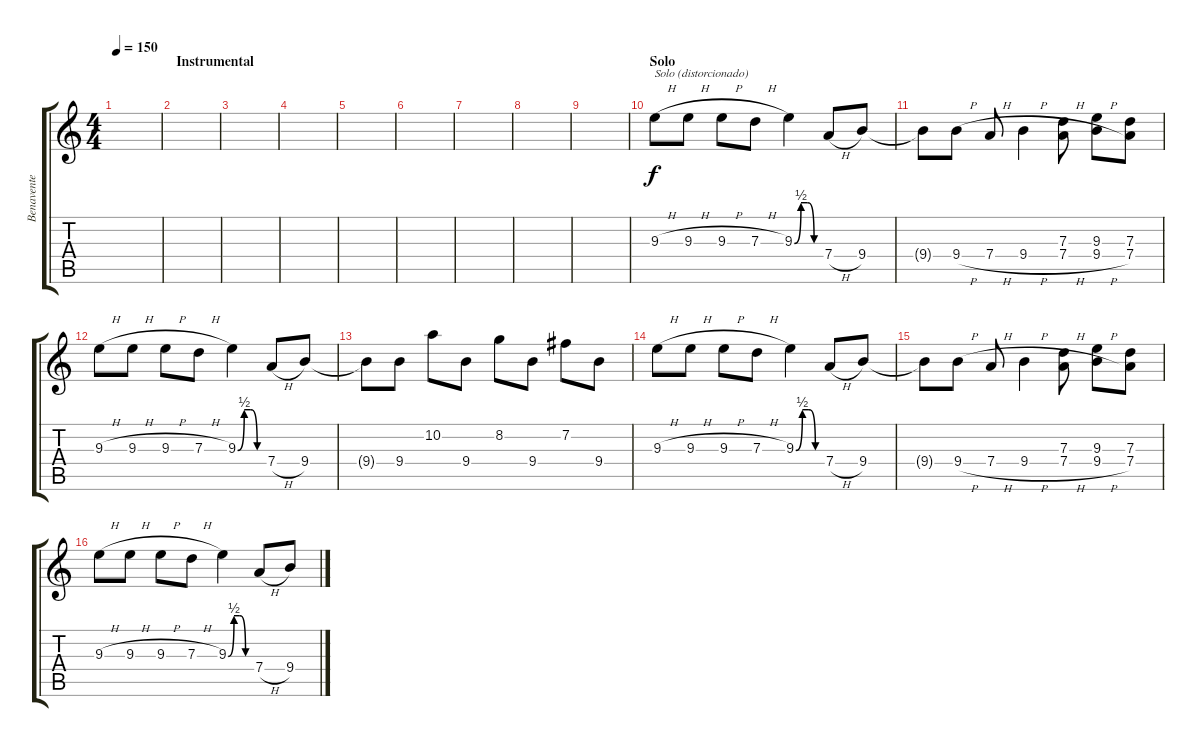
\track ("Benavente" "Benavente") {instrument electricguitarjazz}
\staff {score tabs}
\tuning (E4 B3 G3 D3 A2 E2) {hide}
\ts (4 4)
\tempo 150
\clef g2
\ks c
|
\section ("" "Instrumental")
|
|
|
|
|
|
|
|
\section ("" "Solo")
9.3{h}.8{txt "Solo (distorcionado)" volume 13 instrument distortionguitar} 9.3{h}.8 9.3{h}.8 7.3{h}.8 9.3{be (custom 0 0 15 2 30 2 45 0 60 0)}.4 7.4{h}.8 9.4.8 |
9.4{t}.8 9.4{h}.8 7.4{h}.8 9.4{h}.4 (7.3 7.4{h}).8 (9.3 9.4{h}).8 (7.3 7.4).8 |
9.3{h}.8{volume 13 instrument distortionguitar} 9.3{h}.8 9.3{h}.8 7.3{h}.8 9.3{be (custom 0 0 15 2 30 2 45 0 60 0)}.4 7.4{h}.8 9.4.8 |
9.4{t}.8 9.4.8 10.2.8 9.4.8 8.2.8 9.4.8 7.2.8 9.4.8 |
9.3{h}.8{volume 13 instrument distortionguitar} 9.3{h}.8 9.3{h}.8 7.3{h}.8 9.3{be (custom 0 0 15 2 30 2 45 0 60 0)}.4 7.4{h}.8 9.4.8 |
9.4{t}.8 9.4{h}.8 7.4{h}.8 9.4{h}.4 (7.3 7.4{h}).8 (9.3 9.4{h}).8 (7.3 7.4).8 |
9.3{h}.8{volume 13 instrument distortionguitar} 9.3{h}.8 9.3{h}.8 7.3{h}.8 9.3{be (custom 0 0 15 2 30 2 45 0 60 0)}.4 7.4{h}.8 9.4.8
